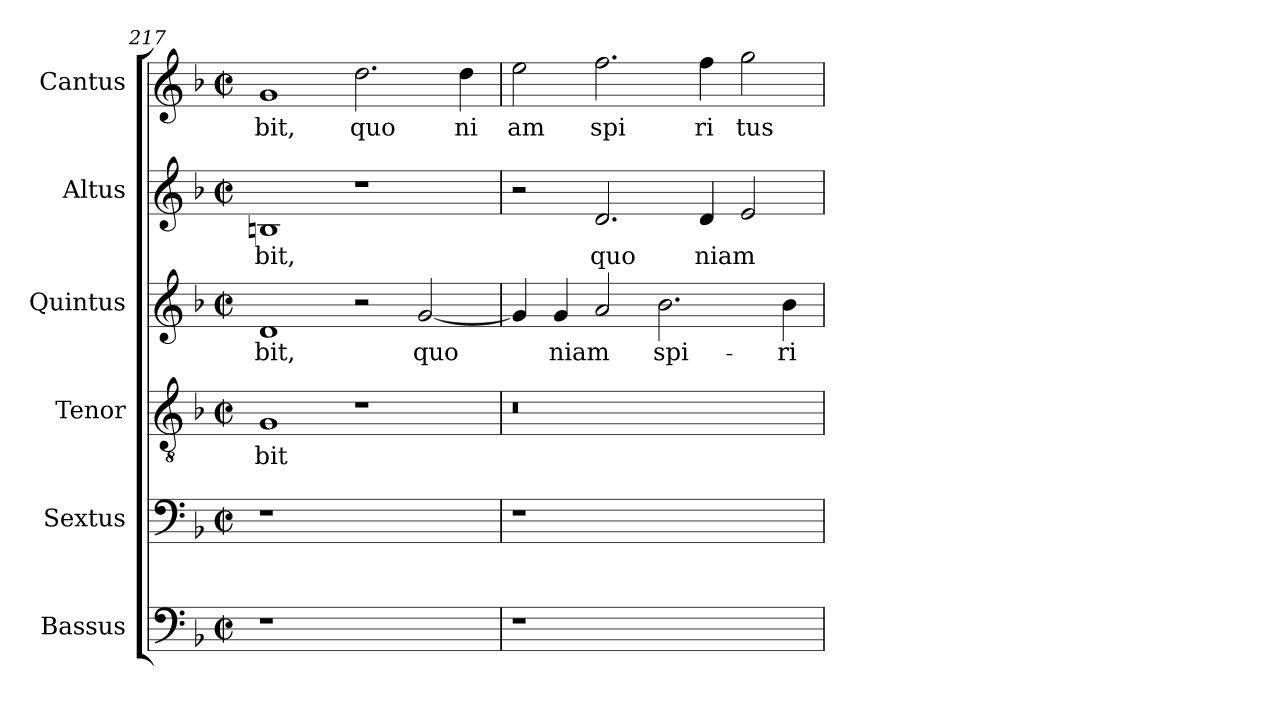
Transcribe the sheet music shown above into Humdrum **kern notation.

**kern	**kern	**kern	**text	**kern	**text	**kern	**text	**kern	**text
*part6	*part5	*part4	*part4	*part3	*part3	*part2	*part2	*part1	*part1
*staff6	*staff5	*staff4	*staff4	*staff3	*staff3	*staff2	*staff2	*staff1	*staff1
*I"Bassus	*I"Sextus	*I"Tenor	*	*I"Quintus	*	*I"Altus	*	*I"Cantus	*
*I'Bassus	*I'Sextus	*I'Tenor	*	*I'Quintus	*	*I'Altus	*	*I'Cantus	*
*clefF4	*clefF4	*clefGv2	*	*clefG2	*	*clefG2	*	*clefG2	*
*k[b-]	*k[b-]	*k[b-]	*	*k[b-]	*	*k[b-]	*	*k[b-]	*
*F:	*F:	*F:	*	*F:	*	*F:	*	*F:	*
*M2/2	*M2/2	*M2/2	*	*M2/2	*	*M2/2	*	*M2/2	*
*met(c|)	*met(c|)	*met(c|)	*	*met(c|)	*	*met(c|)	*	*met(c|)	*
=217	=217	=217	=217	=217	=217	=217	=217	=217	=217
!	!	!	!LO:LY:b:cj	!	!LO:LY:b:cj	!	!LO:LY:b:cj	!	!LO:LY:b:cj
1r	1r	1G	bit	1d	-bit,	1Bn	bit,	1g	bit,
!	!	!	!	!	!	!	!	!	!LO:LY:b:cj
1ryy	1ryy	1r	.	2r	.	1r	.	2.dd\	quo
!	!	!	!	!	!LO:LY:b:cj	!	!	!	!
.	.	.	.	[<2g/	quo-	.	.	.	.
!	!	!	!	!	!	!	!	!	!LO:LY:b:cj
.	.	.	.	.	.	.	.	4dd\	ni
=218	=218	=218	=218	=218	=218	=218	=218	=218	=218
!	!	!	!	!	!LO:LY:b:cj	!	!	!	!LO:LY:b:cj
1r	1r	0r	.	4g/]	--	2r	.	2ee\	am
!	!	!	!	!	!LO:LY:b:cj	!	!	!	!
.	.	.	.	4g/	-niam	.	.	.	.
!	!	!	!	!	!LO:LY:b:cj	!	!LO:LY:b:cj	!	!LO:LY:b:cj
.	.	.	.	2a/	.	2.d/	quo	2.ff\	spi
!	!	!	!	!	!LO:LY:b:cj	!	!	!	!
1ryy	1ryy	.	.	2.b-\	spi-	.	.	.	.
!	!	!	!	!	!	!	!LO:LY:b:cj	!	!LO:LY:b:cj
.	.	.	.	.	.	4d/	niam	4ff\	ri
!	!	!	!	!	!	!	!LO:LY:b:cj	!	!LO:LY:b:cj
.	.	.	.	.	.	2e/	.	2gg\	tus
!	!	!	!	!	!LO:LY:b:cj	!	!	!	!
.	.	.	.	4b-\	-ri-	.	.	.	.
=	=	=	=	=	=	=	=	=	=
*-	*-	*-	*-	*-	*-	*-	*-	*-	*-
